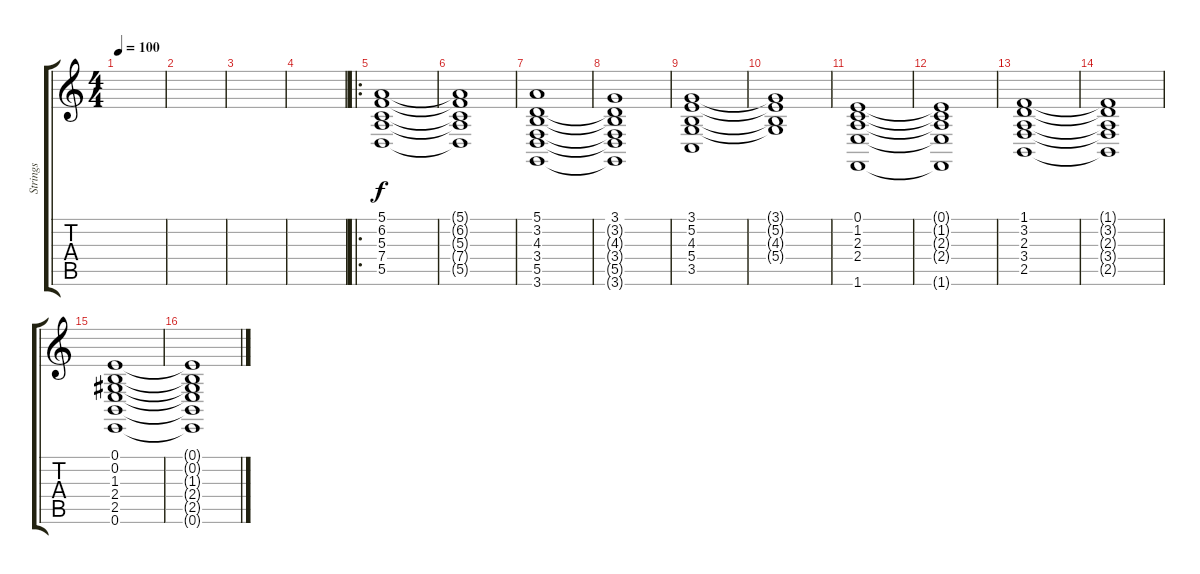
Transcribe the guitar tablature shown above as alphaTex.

\track ("Strings" "Strings") {instrument stringensemble2}
\staff {score tabs}
\tuning (E4 B3 G3 D3 A2 E2) {hide}
\ts (4 4)
\tempo 100
\clef g2
\ks c
|
|
|
|
\ro
(5.1 6.2 5.3 7.4 5.5).1 |
(5.1{t} 6.2{t} 5.3{t} 7.4{t} 5.5{t}).1 |
(5.1 3.2 4.3 3.4 5.5 3.6).1 |
(3.1 3.2{t} 4.3{t} 3.4{t} 5.5{t} 3.6{t}).1 |
(3.1 5.2 4.3 5.4 3.5).1 |
(3.1{t} 5.2{t} 4.3{t} 5.4{t}).1 |
(0.1 1.2 2.3 2.4 1.6).1 |
(0.1{t} 1.2{t} 2.3{t} 2.4{t} 1.6{t}).1 |
(1.1 3.2 2.3 3.4 2.5).1 |
(1.1{t} 3.2{t} 2.3{t} 3.4{t} 2.5{t}).1 |
(0.1 0.2 1.3 2.4 2.5 0.6).1 |
(0.1{t} 0.2{t} 1.3{t} 2.4{t} 2.5{t} 0.6{t}).1
